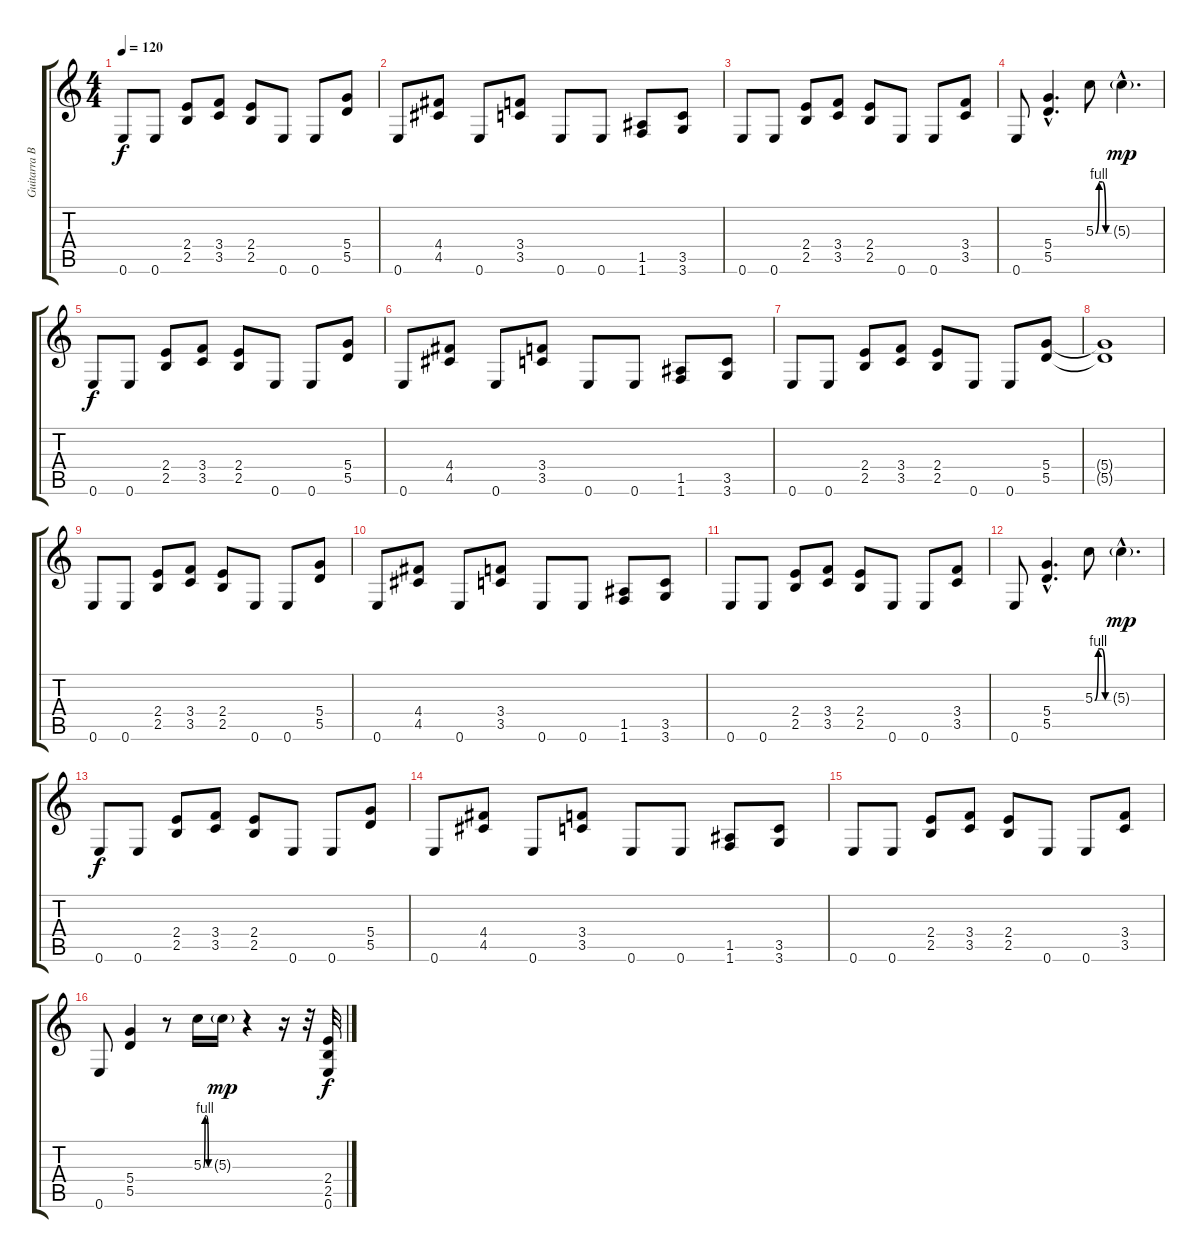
\track ("Guitarra Base" "Guitarra B") {instrument overdrivenguitar}
\staff {score tabs}
\tuning (E4 B3 G3 D3 A2 E2) {hide}
\ts (4 4)
\tempo 120
\clef g2
\ks c
0.6.8{dy f instrument overdrivenguitar} 0.6.8 (2.4 2.5).8 (3.4 3.5).8 (2.4 2.5).8 0.6.8 0.6.8 (5.4 5.5).8 |
0.6.8 (4.4 4.5).8 0.6.8 (3.4 3.5).8 0.6.8 0.6.8 (1.5 1.6).8 (3.5 3.6).8 |
0.6.8 0.6.8 (2.4 2.5).8 (3.4 3.5).8 (2.4 2.5).8 0.6.8 0.6.8 (3.4 3.5).8 |
0.6.8 (5.4{hac} 5.5{hac}).4{d} 5.3{be (custom 0 0 15 4 30 4 45 0 60 0)}.8 5.3{g hac}.4{d dy mp} |
0.6.8{dy f} 0.6.8 (2.4 2.5).8 (3.4 3.5).8 (2.4 2.5).8 0.6.8 0.6.8 (5.4 5.5).8 |
0.6.8 (4.4 4.5).8 0.6.8 (3.4 3.5).8 0.6.8 0.6.8 (1.5 1.6).8 (3.5 3.6).8 |
0.6.8 0.6.8 (2.4 2.5).8 (3.4 3.5).8 (2.4 2.5).8 0.6.8 0.6.8 (5.4 5.5).8 |
(5.4{t} 5.5{t}).1 |
0.6.8 0.6.8 (2.4 2.5).8 (3.4 3.5).8 (2.4 2.5).8 0.6.8 0.6.8 (5.4 5.5).8 |
0.6.8 (4.4 4.5).8 0.6.8 (3.4 3.5).8 0.6.8 0.6.8 (1.5 1.6).8 (3.5 3.6).8 |
0.6.8 0.6.8 (2.4 2.5).8 (3.4 3.5).8 (2.4 2.5).8 0.6.8 0.6.8 (3.4 3.5).8 |
0.6.8 (5.4{hac} 5.5{hac}).4{d} 5.3{be (custom 0 0 15 4 30 4 45 0 60 0)}.8 5.3{g hac}.4{d dy mp} |
0.6.8{dy f} 0.6.8 (2.4 2.5).8 (3.4 3.5).8 (2.4 2.5).8 0.6.8 0.6.8 (5.4 5.5).8 |
0.6.8 (4.4 4.5).8 0.6.8 (3.4 3.5).8 0.6.8 0.6.8 (1.5 1.6).8 (3.5 3.6).8 |
0.6.8 0.6.8 (2.4 2.5).8 (3.4 3.5).8 (2.4 2.5).8 0.6.8 0.6.8 (3.4 3.5).8 |
0.6.8 (5.4 5.5).4 r.8 5.3{be (custom 0 0 15 4 30 4 45 0 60 0)}.16 5.3{g}.16{dy mp} r.4 r.16 r.32 (2.4 2.5 0.6).32{dy f}
